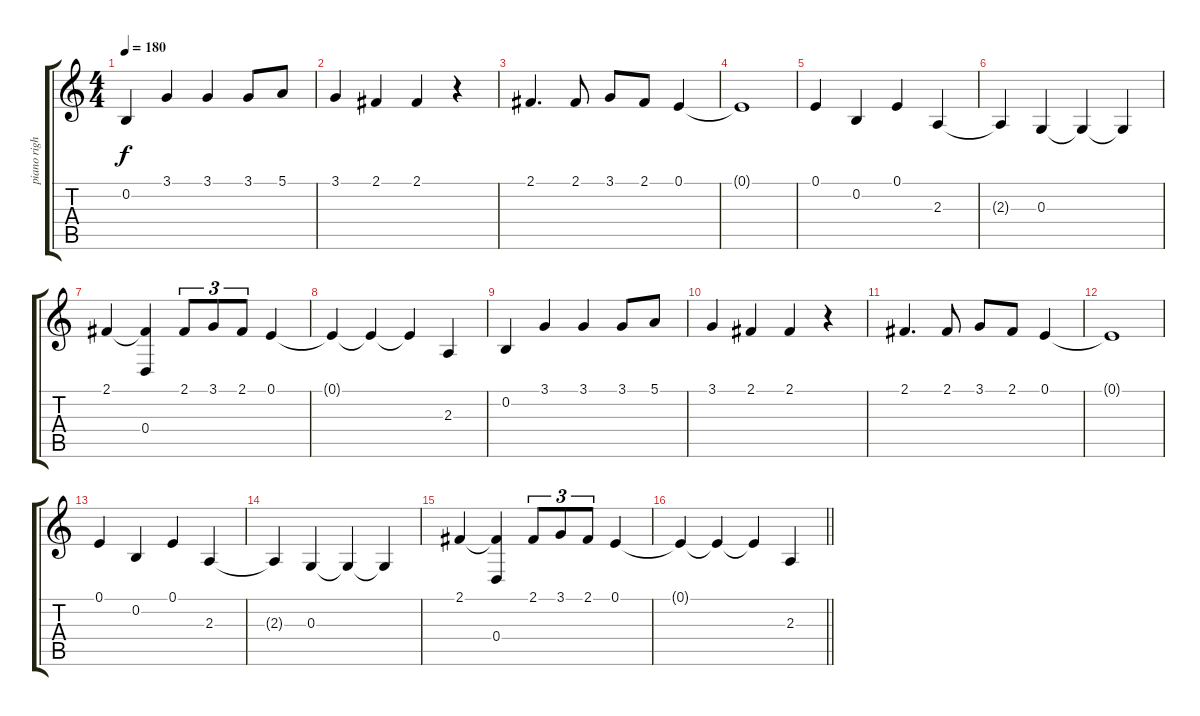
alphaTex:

\track ("piano right hand solo" "piano righ") {instrument acousticgrandpiano}
\staff {score tabs}
\tuning (E4 B3 G3 D3 A2 E2) {hide}
\ts (4 4)
\tempo 180
\clef g2
\ks c
0.2.4{dy f} 3.1.4 3.1.4 3.1.8 5.1.8 |
3.1.4 2.1.4 2.1.4 r.4 |
2.1.4{d} 2.1.8 3.1.8 2.1.8 0.1.4 |
0.1{t}.1 |
0.1.4 0.2.4 0.1.4 2.3.4 |
2.3{t}.4 0.3.4 0.3{t}.4 0.3{t}.4 |
2.1.4 (2.1{t} 0.4).4 2.1.8{tu (3 2)} 3.1.8{tu (3 2)} 2.1.8{tu (3 2)} 0.1.4 |
0.1{t}.4 0.1{t}.4 0.1{t}.4 2.3.4 |
0.2.4 3.1.4 3.1.4 3.1.8 5.1.8 |
3.1.4 2.1.4 2.1.4 r.4 |
2.1.4{d} 2.1.8 3.1.8 2.1.8 0.1.4 |
0.1{t}.1 |
0.1.4 0.2.4 0.1.4 2.3.4 |
2.3{t}.4 0.3.4 0.3{t}.4 0.3{t}.4 |
2.1.4 (2.1{t} 0.4).4 2.1.8{tu (3 2)} 3.1.8{tu (3 2)} 2.1.8{tu (3 2)} 0.1.4 |
\barLineRight lightlight
0.1{t}.4 0.1{t}.4 0.1{t}.4 2.3.4
